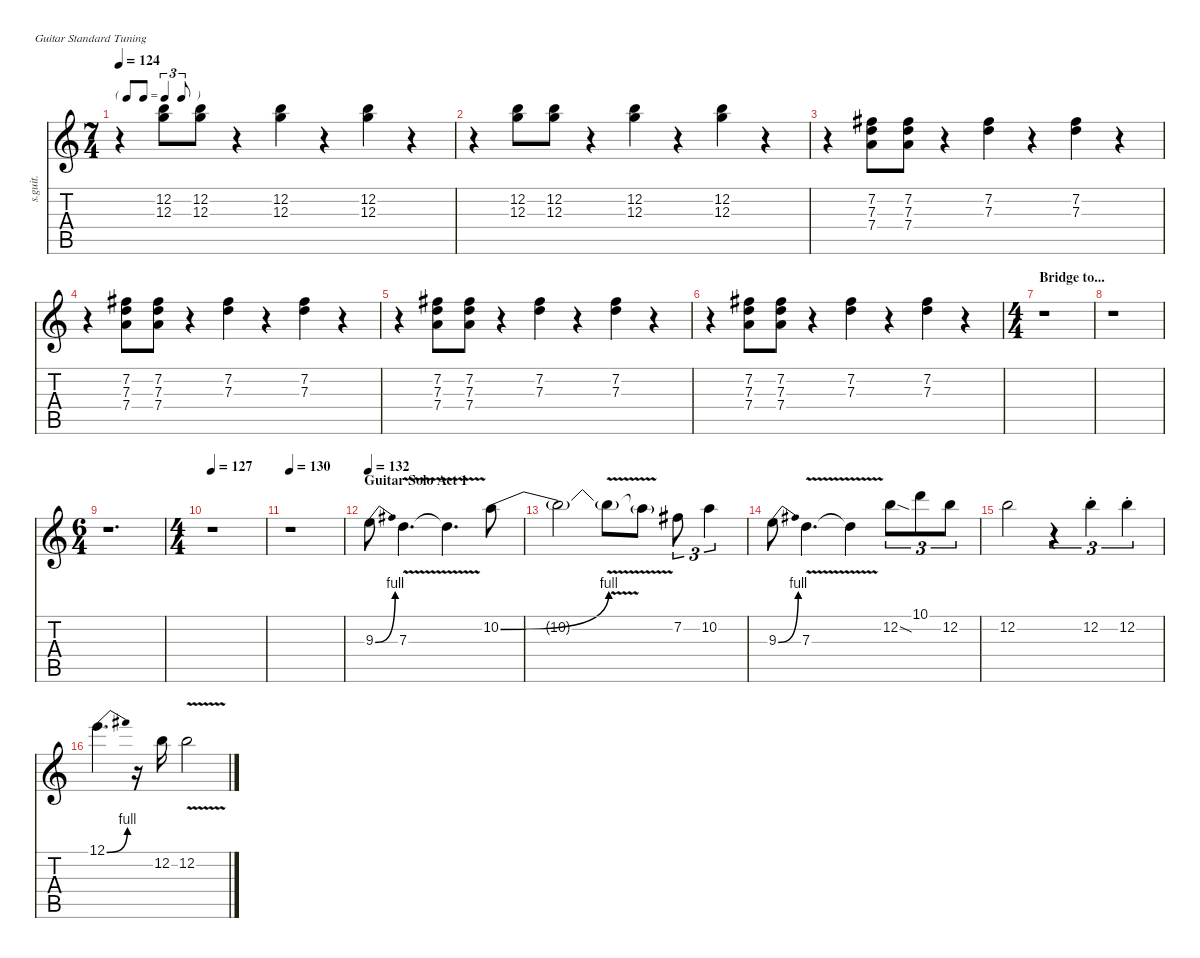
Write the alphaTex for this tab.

\defaultSystemsLayout 4
\hideDynamics
\bracketExtendMode nobrackets
\track ("David Gilmour | Fender Stratocaster | Lead Guitar 2" "s.guit.") {instrument overdrivenguitar}
\staff {score tabs}
\tuning (E4 B3 G3 D3 A2 E2)
\ts (7 4)
\tf triplet8th
\tempo 124
\clef g2
\ks c
r.4{dy f} (12.2 12.3).8 (12.2 12.3).8 r.4 (12.2 12.3).4 r.4 (12.2 12.3).4 r.4 |
r.4 (12.2 12.3).8 (12.2 12.3).8 r.4 (12.2 12.3).4 r.4 (12.2 12.3).4 r.4 |
r.4 (7.2{acc #} 7.3 7.4).8 (7.2{acc #} 7.3 7.4).8 r.4 (7.2{acc #} 7.3).4 r.4 (7.2{acc #} 7.3).4 r.4 |
r.4 (7.2{acc #} 7.3 7.4).8 (7.2{acc #} 7.3 7.4).8 r.4 (7.2{acc #} 7.3).4 r.4 (7.2{acc #} 7.3).4 r.4 |
r.4 (7.2{acc #} 7.3 7.4).8 (7.2{acc #} 7.3 7.4).8 r.4 (7.2{acc #} 7.3).4 r.4 (7.2{acc #} 7.3).4 r.4 |
r.4 (7.2{acc #} 7.3 7.4).8 (7.2{acc #} 7.3 7.4).8 r.4 (7.2{acc #} 7.3).4 r.4 (7.2{acc #} 7.3).4 r.4 |
\ts (4 4)
\beaming (8 2 2 2 2)
\section ("" "Bridge to...")
r.1 |
r.1 |
\ts (6 4)
\beaming (8 2 2 2 2)
r.1{d} |
\ts (4 4)
\beaming (8 2 2 2 2)
\tempo 127
r.1 |
\tempo 130
r.1 |
\section ("" "Guitar Solo Act 1")
\tempo 132
9.3{be (bend 0 0 15 4)}.8 7.3{v}.4{d} 7.3{t}.4{d} 10.2{be (bend 0 0 15 4)}.8 |
10.2{t}.2 10.2{v t}.8 10.2{t}.8 7.2{acc #}.8{tu (3 2)} 10.2.4{tu (3 2)} |
9.3{be (bend 0 0 15 4)}.8 7.3{v}.4{d} 7.3{t}.4 12.2{sod}.8{tu (3 2)} 10.1.8{tu (3 2)} 12.2.8{tu (3 2)} |
12.2.2 r.4{tu (3 2)} 12.2{st}.4{tu (3 2)} 12.2{st}.4{tu (3 2)} |
12.1{be (bend 0 0 15 4)}.4{d} r.16 12.2.16 12.2{v}.2
